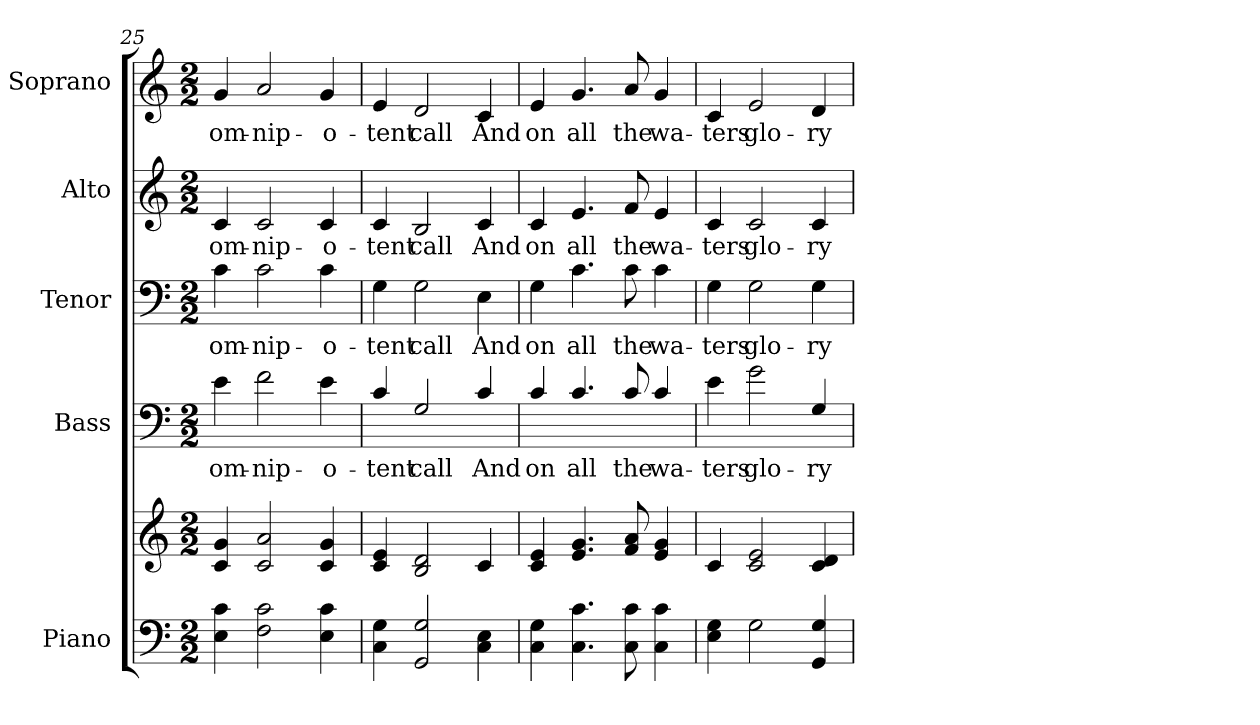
**kern	**kern	**kern	**text	**kern	**text	**kern	**text	**kern	**text
*part5	*part5	*part4	*part4	*part3	*part3	*part2	*part2	*part1	*part1
*staff6	*staff5	*staff4	*staff4	*staff3	*staff3	*staff2	*staff2	*staff1	*staff1
*I"Piano	*	*I"Bass	*	*I"Tenor	*	*I"Alto	*	*I"Soprano	*
*I'Pno.	*	*I'B.	*	*I'T.	*	*I'A.	*	*I'S.	*
!!LO:PB:g=z
*clefF4	*clefG2	*clefF4	*	*clefF4	*	*clefG2	*	*clefG2	*
*	*	*ITrd7c12	*	*	*	*	*	*	*
*k[]	*k[]	*k[]	*	*k[]	*	*k[]	*	*k[]	*
*C:	*C:	*C:	*	*C:	*	*C:	*	*C:	*
*M2/2	*M2/2	*M2/2	*	*M2/2	*	*M2/2	*	*M2/2	*
=25	=25	=25	=25	=25	=25	=25	=25	=25	=25
!	!	!	!LO:LY:b:color=#000000	!	!	!	!	!	!
!	!	!	!	!	!LO:LY:b:color=#000000	!	!	!	!
!	!	!	!	!	!	!	!LO:LY:b:color=#000000	!	!
!	!	!	!	!	!	!	!	!	!LO:LY:b:color=#000000
4Ei\ 4ci	4ci/ 4gi	4Ei\	om-	4ci\	om-	4ci/	om-	4gi/	om-
!	!	!	!LO:LY:b:color=#000000	!	!	!	!	!	!
!	!	!	!	!	!LO:LY:b:color=#000000	!	!	!	!
!	!	!	!	!	!	!	!LO:LY:b:color=#000000	!	!
!	!	!	!	!	!	!	!	!	!LO:LY:b:color=#000000
2Fi\ 2ci	2ci/ 2ai	2Fi\	-nip-	2ci\	-nip-	2ci/	-nip-	2ai/	-nip-
!	!	!	!LO:LY:b:color=#000000	!	!	!	!	!	!
!	!	!	!	!	!LO:LY:b:color=#000000	!	!	!	!
!	!	!	!	!	!	!	!LO:LY:b:color=#000000	!	!
!	!	!	!	!	!	!	!	!	!LO:LY:b:color=#000000
4Ei\ 4ci	4ci/ 4gi	4Ei\	-o-	4ci\	-o-	4ci/	-o-	4gi/	-o-
=26	=26	=26	=26	=26	=26	=26	=26	=26	=26
!	!	!	!LO:LY:b:color=#000000	!	!	!	!	!	!
!	!	!	!	!	!LO:LY:b:color=#000000	!	!	!	!
!	!	!	!	!	!	!	!LO:LY:b:color=#000000	!	!
!	!	!	!	!	!	!	!	!	!LO:LY:b:color=#000000
4Ci\ 4Gi	4ci/ 4ei	4Ci/	-tent	4Gi\	-tent	4ci/	-tent	4ei/	-tent
!	!	!	!LO:LY:b:color=#000000	!	!	!	!	!	!
!	!	!	!	!	!LO:LY:b:color=#000000	!	!	!	!
!	!	!	!	!	!	!	!LO:LY:b:color=#000000	!	!
!	!	!	!	!	!	!	!	!	!LO:LY:b:color=#000000
2GGi/ 2Gi	2Bi/ 2di	2GGi/	call	2Gi\	call	2Bi/	call	2di/	call
!	!	!	!LO:LY:b:color=#000000	!	!	!	!	!	!
!	!	!	!	!	!LO:LY:b:color=#000000	!	!	!	!
!	!	!	!	!	!	!	!LO:LY:b:color=#000000	!	!
!	!	!	!	!	!	!	!	!	!LO:LY:b:color=#000000
4Ci\ 4Ei	4ci/	4Ci/	And	4Ei\	And	4ci/	And	4ci/	And
=27	=27	=27	=27	=27	=27	=27	=27	=27	=27
!	!	!	!LO:LY:b:color=#000000	!	!	!	!	!	!
!	!	!	!	!	!LO:LY:b:color=#000000	!	!	!	!
!	!	!	!	!	!	!	!LO:LY:b:color=#000000	!	!
!	!	!	!	!	!	!	!	!	!LO:LY:b:color=#000000
4Ci\ 4Gi	4ci/ 4ei	4Ci/	on	4Gi\	on	4ci/	on	4ei/	on
!	!	!	!LO:LY:b:color=#000000	!	!	!	!	!	!
!	!	!	!	!	!LO:LY:b:color=#000000	!	!	!	!
!	!	!	!	!	!	!	!LO:LY:b:color=#000000	!	!
!	!	!	!	!	!	!	!	!	!LO:LY:b:color=#000000
4.Ci\ 4.ci	4.ei/ 4.gi	4.Ci/	all	4.ci\	all	4.ei/	all	4.gi/	all
!	!	!	!LO:LY:b:color=#000000	!	!	!	!	!	!
!	!	!	!	!	!LO:LY:b:color=#000000	!	!	!	!
!	!	!	!	!	!	!	!LO:LY:b:color=#000000	!	!
!	!	!	!	!	!	!	!	!	!LO:LY:b:color=#000000
8Ci\ 8ci	8fi/ 8ai	8Ci/	the	8ci\	the	8fi/	the	8ai/	the
!	!	!	!LO:LY:b:color=#000000	!	!	!	!	!	!
!	!	!	!	!	!LO:LY:b:color=#000000	!	!	!	!
!	!	!	!	!	!	!	!LO:LY:b:color=#000000	!	!
!	!	!	!	!	!	!	!	!	!LO:LY:b:color=#000000
4Ci\ 4ci	4ei/ 4gi	4Ci/	wa-	4ci\	wa-	4ei/	wa-	4gi/	wa-
!!LO:PB:g=z
=28	=28	=28	=28	=28	=28	=28	=28	=28	=28
!	!	!	!LO:LY:b:color=#000000	!	!	!	!	!	!
!	!	!	!	!	!LO:LY:b:color=#000000	!	!	!	!
!	!	!	!	!	!	!	!LO:LY:b:color=#000000	!	!
!	!	!	!	!	!	!	!	!	!LO:LY:b:color=#000000
4Ei\ 4Gi	4ci/	4Ei\	-ters	4Gi\	-ters	4ci/	-ters	4ci/	-ters
!	!	!	!LO:LY:b:color=#000000	!	!	!	!	!	!
!	!	!	!	!	!LO:LY:b:color=#000000	!	!	!	!
!	!	!	!	!	!	!	!LO:LY:b:color=#000000	!	!
!	!	!	!	!	!	!	!	!	!LO:LY:b:color=#000000
2Gi\	2ci/ 2ei	2Gi\	glo-	2Gi\	glo-	2ci/	glo-	2ei/	glo-
!	!	!	!LO:LY:b:color=#000000	!	!	!	!	!	!
!	!	!	!	!	!LO:LY:b:color=#000000	!	!	!	!
!	!	!	!	!	!	!	!LO:LY:b:color=#000000	!	!
!	!	!	!	!	!	!	!	!	!LO:LY:b:color=#000000
4GGi/ 4Gi	4ci/ 4di	4GGi/	-ry	4Gi\	-ry	4ci/	-ry	4di/	-ry
=	=	=	=	=	=	=	=	=	=
*-	*-	*-	*-	*-	*-	*-	*-	*-	*-
